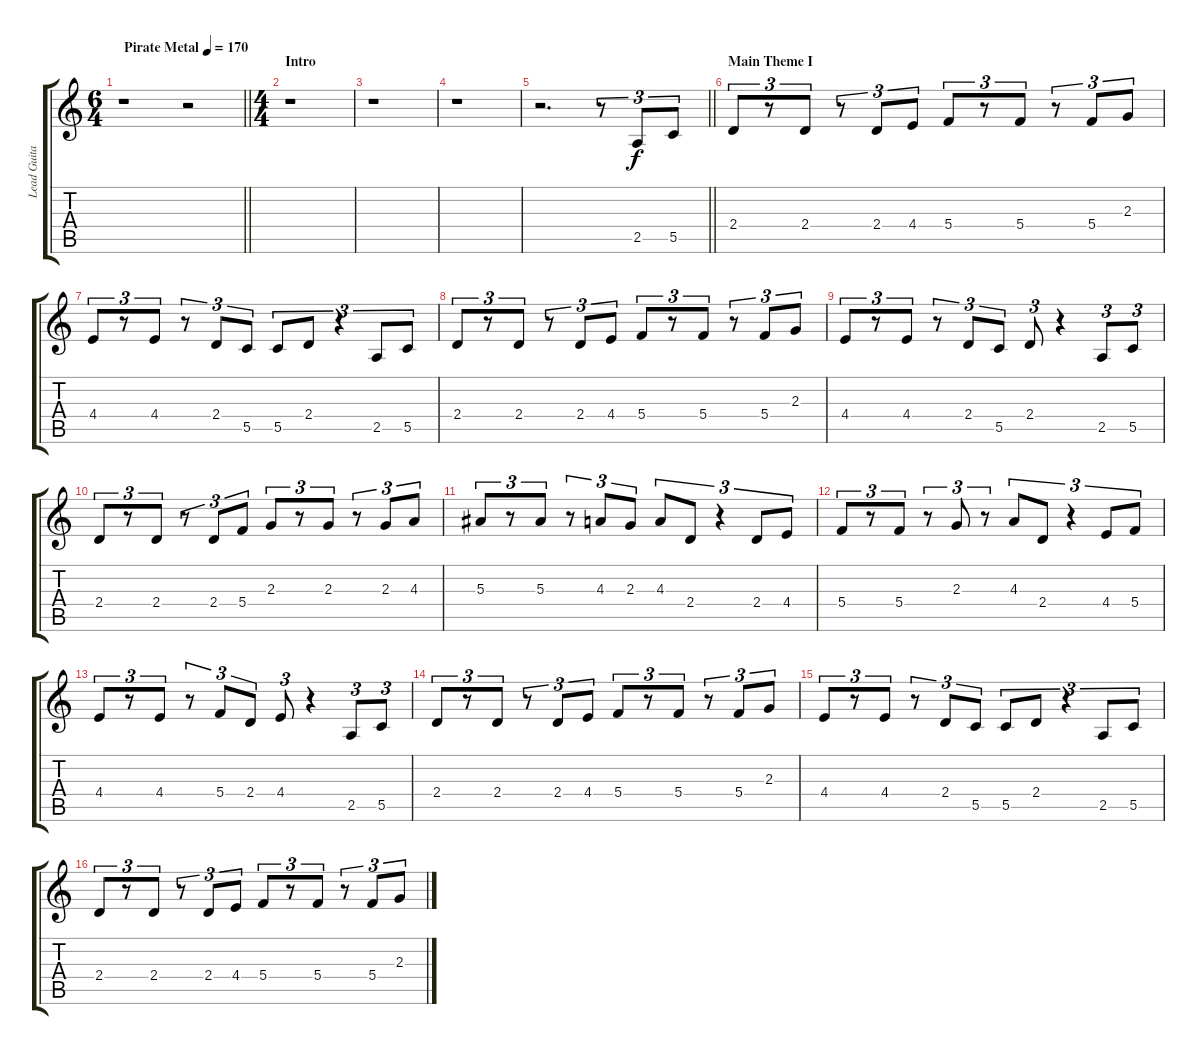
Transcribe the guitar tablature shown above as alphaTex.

\track ("Lead Guitar" "Lead Guita") {instrument distortionguitar}
\staff {score tabs}
\tuning (D4 A3 F3 C3 G2 C2) {hide}
\ts (6 4)
\tempo (170 "Pirate Metal")
\clef g2
\barLineRight lightlight
\ks c
r.1{dy f instrument distortionguitar} r.2 |
\ts (4 4)
\section ("" "Intro")
r.1 |
r.1 |
r.1 |
\barLineRight lightlight
r.2{d} r.8{tu (3 2)} 2.5.8{tu (3 2) volume 13 balance 0 instrument acousticguitarsteel} 5.5.8{tu (3 2)} |
\section ("" "Main Theme I")
2.4.8{tu (3 2)} r.8{tu (3 2)} 2.4.8{tu (3 2)} r.8{tu (3 2)} 2.4.8{tu (3 2)} 4.4.8{tu (3 2)} 5.4.8{tu (3 2)} r.8{tu (3 2)} 5.4.8{tu (3 2)} r.8{tu (3 2)} 5.4.8{tu (3 2)} 2.3.8{tu (3 2)} |
4.4.8{tu (3 2)} r.8{tu (3 2)} 4.4.8{tu (3 2)} r.8{tu (3 2)} 2.4.8{tu (3 2)} 5.5.8{tu (3 2)} 5.5.8{tu (3 2)} 2.4.8{tu (3 2)} r.4{tu (3 2)} 2.5.8{tu (3 2)} 5.5.8{tu (3 2)} |
2.4.8{tu (3 2)} r.8{tu (3 2)} 2.4.8{tu (3 2)} r.8{tu (3 2)} 2.4.8{tu (3 2)} 4.4.8{tu (3 2)} 5.4.8{tu (3 2)} r.8{tu (3 2)} 5.4.8{tu (3 2)} r.8{tu (3 2)} 5.4.8{tu (3 2)} 2.3.8{tu (3 2)} |
4.4.8{tu (3 2)} r.8{tu (3 2)} 4.4.8{tu (3 2)} r.8{tu (3 2)} 2.4.8{tu (3 2)} 5.5.8{tu (3 2)} 2.4.8{tu (3 2)} r.4 2.5.8{tu (3 2)} 5.5.8{tu (3 2)} |
2.4.8{tu (3 2)} r.8{tu (3 2)} 2.4.8{tu (3 2)} r.8{tu (3 2)} 2.4.8{tu (3 2)} 5.4.8{tu (3 2)} 2.3.8{tu (3 2)} r.8{tu (3 2)} 2.3.8{tu (3 2)} r.8{tu (3 2)} 2.3.8{tu (3 2)} 4.3.8{tu (3 2)} |
5.3.8{tu (3 2)} r.8{tu (3 2)} 5.3.8{tu (3 2)} r.8{tu (3 2)} 4.3.8{tu (3 2)} 2.3.8{tu (3 2)} 4.3.8{tu (3 2)} 2.4.8{tu (3 2)} r.4{tu (3 2)} 2.4.8{tu (3 2)} 4.4.8{tu (3 2)} |
5.4.8{tu (3 2)} r.8{tu (3 2)} 5.4.8{tu (3 2)} r.8{tu (3 2)} 2.3.8{tu (3 2)} r.8{tu (3 2)} 4.3.8{tu (3 2)} 2.4.8{tu (3 2)} r.4{tu (3 2)} 4.4.8{tu (3 2)} 5.4.8{tu (3 2)} |
4.4.8{tu (3 2)} r.8{tu (3 2)} 4.4.8{tu (3 2)} r.8{tu (3 2)} 5.4.8{tu (3 2)} 2.4.8{tu (3 2)} 4.4.8{tu (3 2)} r.4 2.5.8{tu (3 2)} 5.5.8{tu (3 2)} |
2.4.8{tu (3 2)} r.8{tu (3 2)} 2.4.8{tu (3 2)} r.8{tu (3 2)} 2.4.8{tu (3 2)} 4.4.8{tu (3 2)} 5.4.8{tu (3 2)} r.8{tu (3 2)} 5.4.8{tu (3 2)} r.8{tu (3 2)} 5.4.8{tu (3 2)} 2.3.8{tu (3 2)} |
4.4.8{tu (3 2)} r.8{tu (3 2)} 4.4.8{tu (3 2)} r.8{tu (3 2)} 2.4.8{tu (3 2)} 5.5.8{tu (3 2)} 5.5.8{tu (3 2)} 2.4.8{tu (3 2)} r.4{tu (3 2)} 2.5.8{tu (3 2)} 5.5.8{tu (3 2)} |
2.4.8{tu (3 2)} r.8{tu (3 2)} 2.4.8{tu (3 2)} r.8{tu (3 2)} 2.4.8{tu (3 2)} 4.4.8{tu (3 2)} 5.4.8{tu (3 2)} r.8{tu (3 2)} 5.4.8{tu (3 2)} r.8{tu (3 2)} 5.4.8{tu (3 2)} 2.3.8{tu (3 2)}
